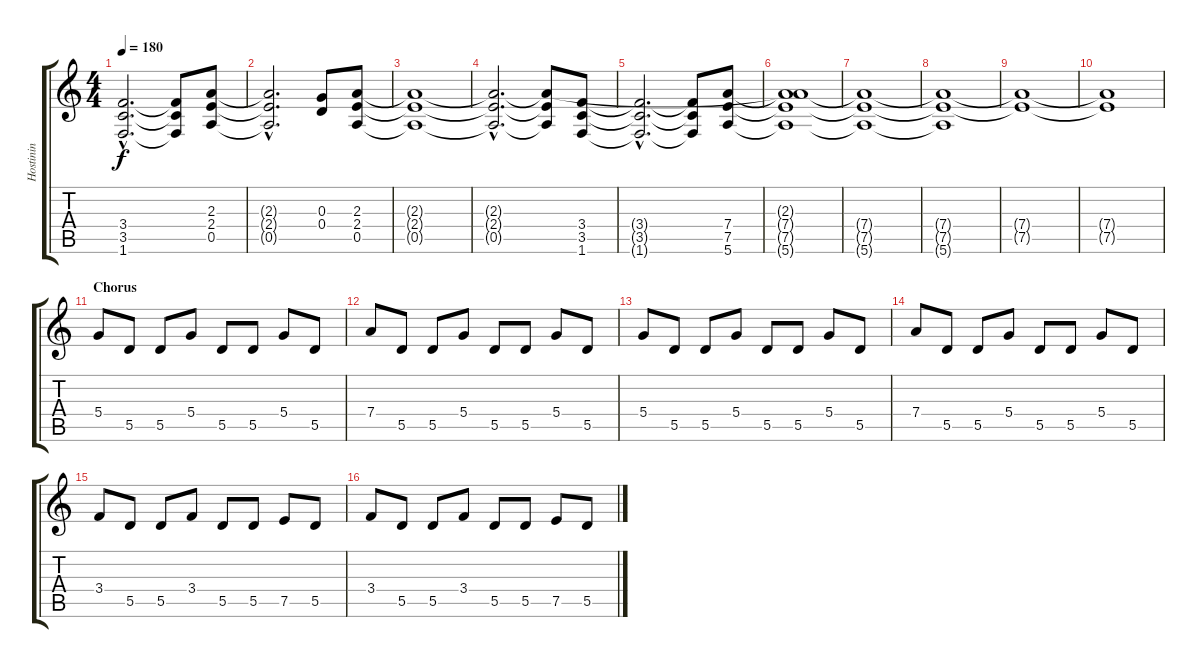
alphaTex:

\track ("Hostinin" "Hostinin") {instrument distortionguitar}
\staff {score tabs}
\tuning (E4 B3 G3 D3 A2 E2) {hide}
\ts (4 4)
\tempo 180
\clef g2
\ks c
(3.4{hac t} 3.5{hac t} 1.6{hac t}).2{d dy f} (3.4{t} 3.5{t} 1.6{t}).8 (2.3 2.4 0.5).8 |
(2.3{hac t} 2.4{hac t} 0.5{hac t}).2{d} (0.3 0.4).8 (2.3 2.4 0.5).8 |
(2.3{t} 2.4{t} 0.5{t}).1 |
(2.3{hac t} 2.4{hac t} 0.5{hac t}).2{d} (2.3{t} 2.4{t} 0.5{t}).8 (3.4 3.5 1.6).8 |
(3.4{hac t} 3.5{hac t} 1.6{hac t}).2{d} (3.4{t} 3.5{t} 1.6{t}).8 (7.4 7.5 5.6).8 |
(2.3{t} 7.4{t} 7.5{t} 5.6{t}).1 |
(7.4{t} 7.5{t} 5.6{t}).1 |
(7.4{t} 7.5{t} 5.6{t}).1 |
(7.4{t} 7.5{t}).1 |
(7.4{t} 7.5{t}).1 |
\section ("" "Chorus")
5.4.8 5.5.8 5.5.8 5.4.8 5.5.8 5.5.8 5.4.8 5.5.8 |
7.4.8 5.5.8 5.5.8 5.4.8 5.5.8 5.5.8 5.4.8 5.5.8 |
5.4.8 5.5.8 5.5.8 5.4.8 5.5.8 5.5.8 5.4.8 5.5.8 |
7.4.8 5.5.8 5.5.8 5.4.8 5.5.8 5.5.8 5.4.8 5.5.8 |
3.4.8 5.5.8 5.5.8 3.4.8 5.5.8 5.5.8 7.5.8 5.5.8 |
3.4.8 5.5.8 5.5.8 3.4.8 5.5.8 5.5.8 7.5.8 5.5.8
